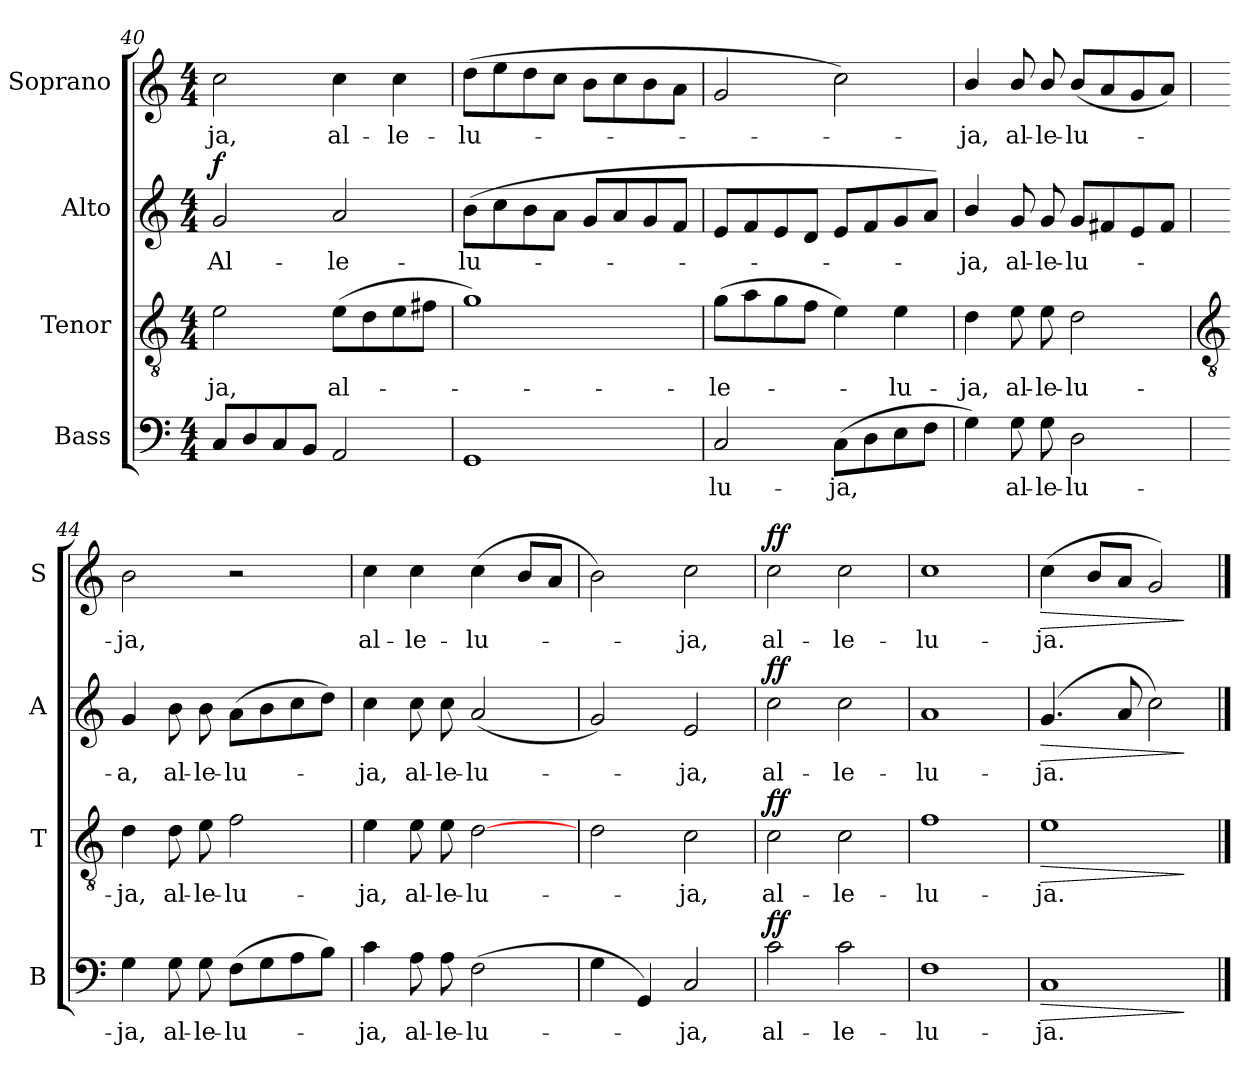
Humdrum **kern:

**kern	**text	**dynam	**kern	**text	**dynam	**kern	**text	**dynam	**kern	**text	**dynam
*part4	*part4	*part4	*part3	*part3	*part3	*part2	*part2	*part2	*part1	*part1	*part1
*staff4	*staff4	*staff4	*staff3	*staff3	*staff3	*staff2	*staff2	*staff2	*staff1	*staff1	*staff1
*I"Bass	*	*	*I"Tenor	*	*	*I"Alto	*	*	*I"Soprano	*	*
*I'B	*	*	*I'T	*	*	*I'A	*	*	*I'S	*	*
*clefF4	*	*	*clefGv2	*	*	*clefG2	*	*	*clefG2	*	*
*k[]	*	*	*k[]	*	*	*k[]	*	*	*k[]	*	*
*C:	*	*	*C:	*	*	*C:	*	*	*C:	*	*
*M4/4	*	*	*M4/4	*	*	*M4/4	*	*	*M4/4	*	*
=40	=40	=40	=40	=40	=40	=40	=40	=40	=40	=40	=40
!	!	!	!	!LO:LY:b	!	!	!LO:LY:b	!LO:DY:b	!	!LO:LY:b	!
8CL	.	.	2e	ja,	.	2g	Al-	f	2cc	-ja,	.
8D	.	.	.	.	.	.	.	.	.	.	.
8C	.	.	.	.	.	.	.	.	.	.	.
8BBJ	.	.	.	.	.	.	.	.	.	.	.
!	!	!	!	!LO:LY:b	!	!	!LO:LY:b	!	!	!LO:LY:b	!
2AA	.	.	(>8eL	al-	.	2a	-le-	.	4cc	al-	.
.	.	.	8d	.	.	.	.	.	.	.	.
!	!	!	!	!	!	!	!	!	!	!LO:LY:b	!
.	.	.	8e	.	.	.	.	.	4cc	-le-	.
.	.	.	8f#XJ	.	.	.	.	.	.	.	.
=41	=41	=41	=41	=41	=41	=41	=41	=41	=41	=41	=41
!	!	!	!	!	!	!	!LO:LY:b	!	!	!LO:LY:b	!
1GG	.	.	1g)	.	.	(<8bL	-lu-	.	(>8ddL	-lu-	.
.	.	.	.	.	.	8cc	.	.	8ee	.	.
.	.	.	.	.	.	8b	.	.	8dd	.	.
.	.	.	.	.	.	8aJ	.	.	8ccJ	.	.
.	.	.	.	.	.	8gL	.	.	8bL	.	.
.	.	.	.	.	.	8a	.	.	8cc	.	.
.	.	.	.	.	.	8g	.	.	8b\	.	.
.	.	.	.	.	.	8fJ	.	.	8a\J	.	.
=42	=42	=42	=42	=42	=42	=42	=42	=42	=42	=42	=42
!	!LO:LY:b	!	!	!LO:LY:b	!	!	!	!	!	!	!
2C	lu-	.	(>8gL	le-	.	8eL	.	.	2g	.	.
.	.	.	8a	.	.	8f	.	.	.	.	.
.	.	.	8g	.	.	8e	.	.	.	.	.
.	.	.	8fJ	.	.	8dJ	.	.	.	.	.
!	!LO:LY:b	!	!	!	!	!	!	!	!	!	!
(>8CL	-ja,	.	4e)	.	.	8eL	.	.	2cc)	.	.
8D	.	.	.	.	.	8f	.	.	.	.	.
!	!	!	!	!LO:LY:b	!	!	!	!	!	!	!
8E	.	.	4e	lu-	.	8g	.	.	.	.	.
8FJ	.	.	.	.	.	8aJ)	.	.	.	.	.
=43	=43	=43	=43	=43	=43	=43	=43	=43	=43	=43	=43
!	!	!	!	!LO:LY:b	!	!	!LO:LY:b	!	!	!LO:LY:b	!
4G)	.	.	4d	-ja,	.	4b/	ja,	.	4b/	ja,	.
!	!LO:LY:b	!	!	!LO:LY:b	!	!	!LO:LY:b	!	!	!LO:LY:b	!
8G	al-	.	8e	al-	.	8g	al-	.	8b/	al-	.
!	!LO:LY:b	!	!	!LO:LY:b	!	!	!LO:LY:b	!	!	!LO:LY:b	!
8G	-le-	.	8e	-le-	.	8g	-le-	.	8b/	-le-	.
!	!LO:LY:b	!	!	!LO:LY:b	!	!	!LO:LY:b	!	!	!LO:LY:b	!
2D	-lu-	.	2d	-lu-	.	8gL	-lu-	.	(<8bL	-lu-	.
.	.	.	.	.	.	8f#X	.	.	8a	.	.
.	.	.	.	.	.	8e	.	.	8g	.	.
.	.	.	.	.	.	8f#J	.	.	8aJ)	.	.
!!LO:LB:g=z
=44	=44	=44	=44	=44	=44	=44	=44	=44	=44	=44	=44
*	*	*	*clefGv2	*	*	*	*	*	*	*	*
!	!LO:LY:b	!	!	!LO:LY:b	!	!	!LO:LY:b	!	!	!LO:LY:b	!
4G	-ja,	.	4d	-ja,	.	4g	a,	.	2b	ja,	.
!	!LO:LY:b	!	!	!LO:LY:b	!	!	!LO:LY:b	!	!	!	!
8G	al-	.	8d	al-	.	8b	al-	.	.	.	.
!	!LO:LY:b	!	!	!LO:LY:b	!	!	!LO:LY:b	!	!	!	!
8G	-le-	.	8e	-le-	.	8b	-le-	.	.	.	.
!	!LO:LY:b	!	!	!LO:LY:b	!	!	!LO:LY:b	!	!	!	!
(>8FL	-lu-	.	2f	-lu-	.	(>8aL	-lu-	.	2r	.	.
8G	.	.	.	.	.	8b	.	.	.	.	.
8A	.	.	.	.	.	8cc	.	.	.	.	.
8BJ)	.	.	.	.	.	8ddJ)	.	.	.	.	.
=45	=45	=45	=45	=45	=45	=45	=45	=45	=45	=45	=45
!	!LO:LY:b	!	!	!LO:LY:b	!	!	!LO:LY:b	!	!	!LO:LY:b	!
4c	ja,	.	4e	-ja,	.	4cc	ja,	.	4cc	al-	.
!	!LO:LY:b	!	!	!LO:LY:b	!	!	!LO:LY:b	!	!	!LO:LY:b	!
8A	al-	.	8e	al-	.	8cc	al-	.	4cc	-le-	.
!	!LO:LY:b	!	!	!LO:LY:b	!	!	!LO:LY:b	!	!	!	!
8AL	-le-	.	8e	-le-	.	8cc	-le-	.	.	.	.
!	!LO:LY:b	!	!	!LO:LY:b	!	!	!LO:LY:b	!	!	!LO:LY:b	!
(<2F	-lu-	.	[2d	-lu-	.	(<2a	-lu-	.	(>4cc	-lu-	.
.	.	.	.	.	.	.	.	.	8bL	.	.
.	.	.	.	.	.	.	.	.	8aJ	.	.
=46	=46	=46	=46	=46	=46	=46	=46	=46	=46	=46	=46
4G	.	.	2d	.	.	2g)	.	.	2b)	.	.
4GG)	.	.	.	.	.	.	.	.	.	.	.
!	!LO:LY:b	!	!	!LO:LY:b	!	!	!LO:LY:b	!	!	!LO:LY:b	!
2C	ja,	.	2c	ja,	.	2e	ja,	.	2cc	ja,	.
=47	=47	=47	=47	=47	=47	=47	=47	=47	=47	=47	=47
!	!LO:LY:b	!LO:DY:b	!	!LO:LY:b	!LO:DY:b	!	!LO:LY:b	!LO:DY:b	!	!LO:LY:b	!LO:DY:b
2c	al-	ff	2c	al-	ff	2cc	al-	ff	2cc	al-	ff
!	!LO:LY:b	!	!	!LO:LY:b	!	!	!LO:LY:b	!	!	!LO:LY:b	!
2c	-le-	.	2c	-le-	.	2cc	-le-	.	2cc	-le-	.
=48	=48	=48	=48	=48	=48	=48	=48	=48	=48	=48	=48
!	!LO:LY:b	!	!	!LO:LY:b	!	!	!LO:LY:b	!	!	!LO:LY:b	!
1F	-lu-	.	1f	-lu-	.	1a	-lu-	.	1cc	-lu-	.
=49	=49	=49	=49	=49	=49	=49	=49	=49	=49	=49	=49
!	!LO:LY:b	!LO:HP:b	!	!LO:LY:b	!LO:HP:b	!	!LO:LY:b	!LO:HP:b	!	!LO:LY:b	!LO:HP:b
1C	-ja.	>	1e	-ja.	>	(<4.g	-ja.	>	(<4cc	-ja.	>
.	.	.	.	.	.	.	.	.	8bL	.	.
.	.	.	.	.	.	8a	.	.	8aJ	.	.
.	.	.	.	.	.	2cc)	.	.	2g)	.	.
.	.	]	.	.	]	.	.	]	.	.	]
==	==	==	==	==	==	==	==	==	==	==	==
*-	*-	*-	*-	*-	*-	*-	*-	*-	*-	*-	*-
